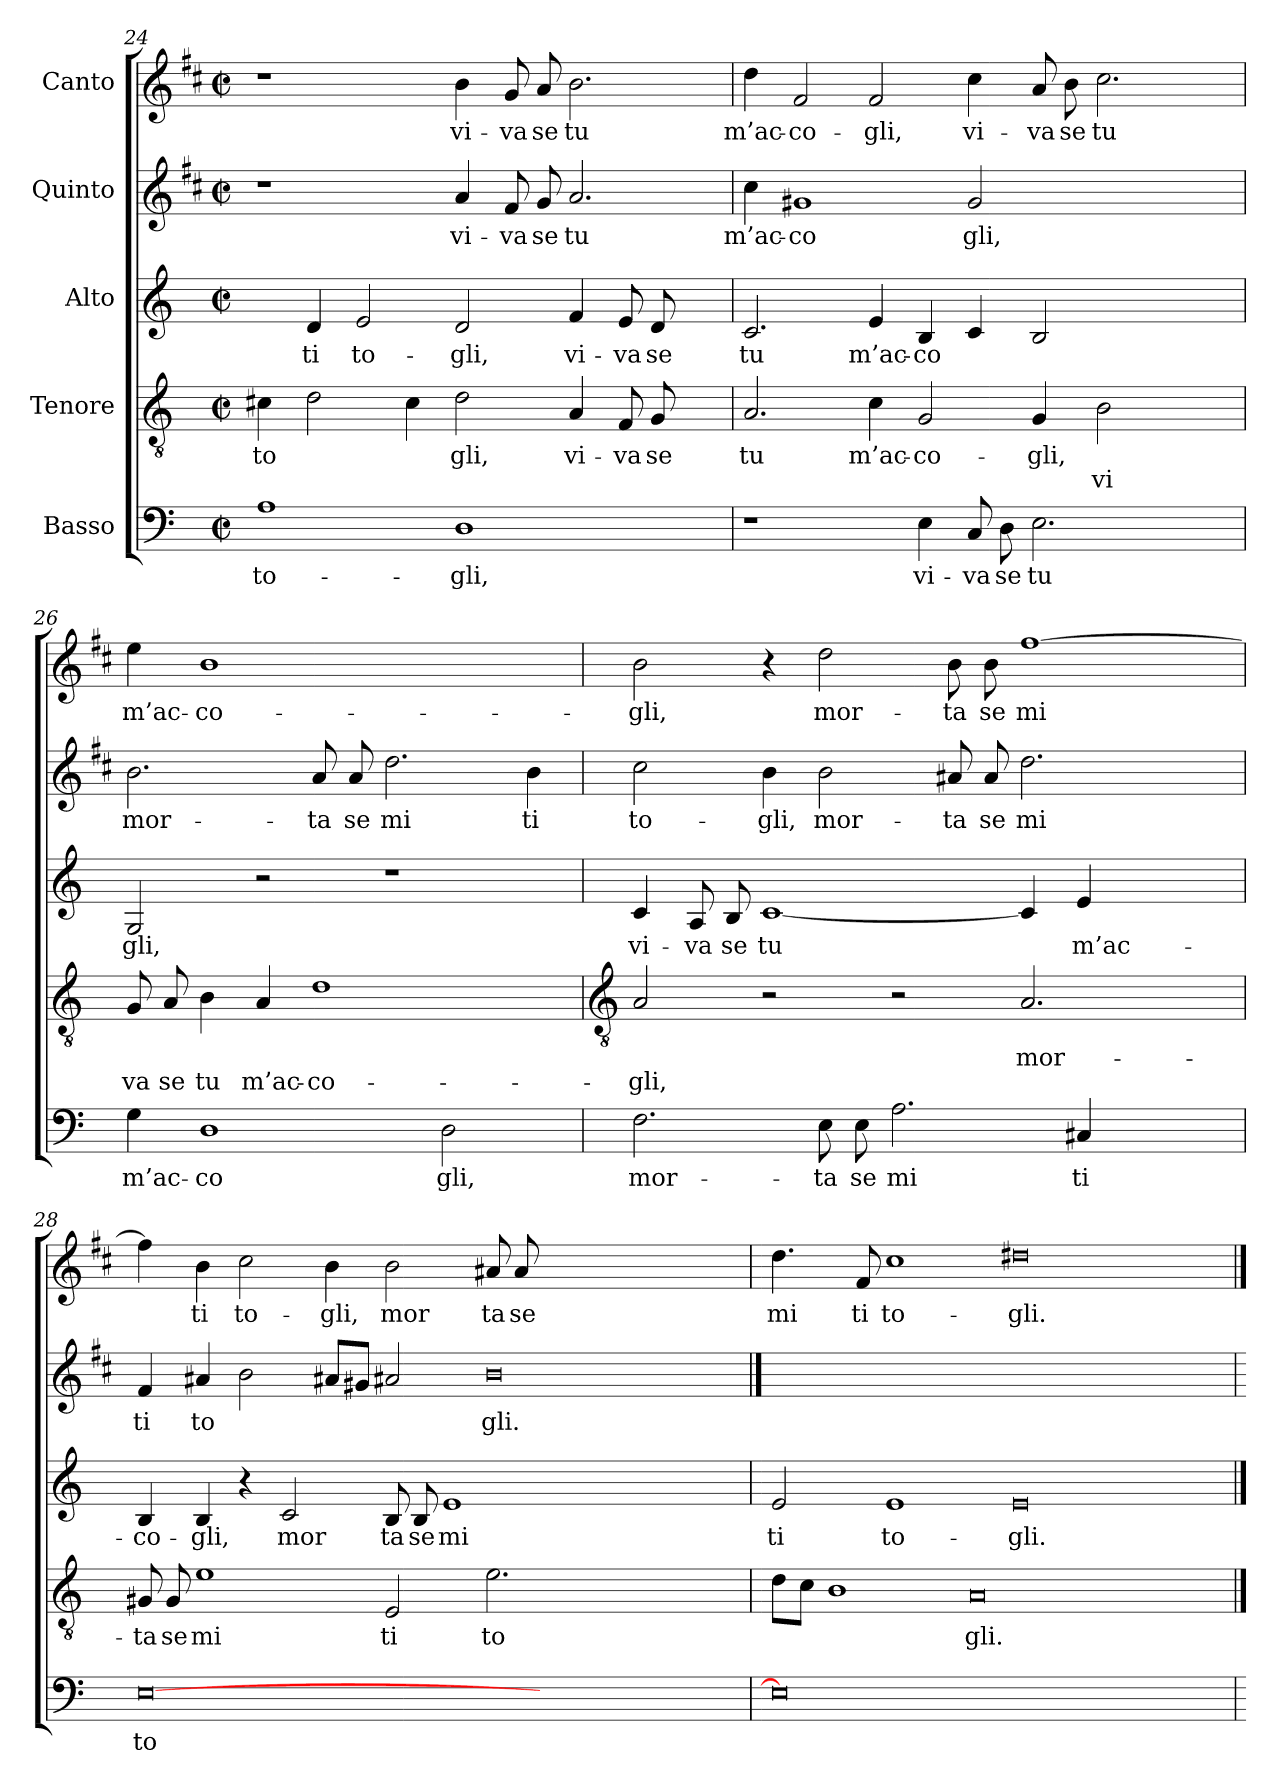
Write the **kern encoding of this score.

**kern	**text	**kern	**text	**text	**kern	**text	**kern	**text	**kern	**text
*part5	*part5	*part4	*part4	*part4	*part3	*part3	*part2	*part2	*part1	*part1
*staff5	*staff5	*staff4	*staff4	*staff4	*staff3	*staff3	*staff2	*staff2	*staff1	*staff1
*I"Basso	*	*I"Tenore	*	*	*I"Alto	*	*I"Quinto	*	*I"Canto	*
!!LO:LB:g=z
*clefF4	*	*clefGv2	*	*	*clefG2	*	*clefG2	*	*clefG2	*
*	*	*	*	*	*	*	*ITrd1c2	*	*ITrd1c2	*
*k[]	*	*k[]	*	*	*k[]	*	*k[]	*	*k[]	*
*C:	*	*C:	*	*	*C:	*	*C:	*	*C:	*
*M4/2	*	*M4/2	*	*	*M4/2	*	*M4/2	*	*M4/2	*
*met(c|)	*	*met(c|)	*	*	*met(c|)	*	*met(c|)	*	*met(c|)	*
=24	=24	=24	=24	=24	=24	=24	=24	=24	=24	=24
!	!LO:LY:b	!	!LO:LY:b	!	!	!	!	!	!	!
1A	to-	4c#X	to	.	4ayy]	.	1r	.	1r	.
!	!	!	!	!	!	!LO:LY:b	!	!	!	!
.	.	2d	.	.	4d	ti	.	.	.	.
!	!	!	!	!	!	!LO:LY:b	!	!	!	!
.	.	.	.	.	2e	to-	.	.	.	.
.	.	4c#	.	.	.	.	.	.	.	.
!	!LO:LY:b	!	!LO:LY:b	!	!	!LO:LY:b	!	!LO:LY:b	!	!LO:LY:b
1D	-gli,	2d	gli,	.	2d	-gli,	4g	vi-	4a	vi-
!	!	!	!	!	!	!	!	!LO:LY:b	!	!LO:LY:b
.	.	.	.	.	.	.	8e	-va	8f	-va
!	!	!	!	!	!	!	!	!LO:LY:b	!	!LO:LY:b
.	.	.	.	.	.	.	8f	se	8g	se
!	!	!	!LO:LY:b	!	!	!LO:LY:b	!	!LO:LY:b	!	!LO:LY:b
.	.	4A	vi-	.	4f	vi-	2.g	tu	2.a	tu
!	!	!	!LO:LY:b	!	!	!LO:LY:b	!	!	!	!
.	.	8F	-va	.	8e	-va	.	.	.	.
!	!	!	!LO:LY:b	!	!	!LO:LY:b	!	!	!	!
.	.	8G	se	.	8d	se	.	.	.	.
4ryy	.	4ryy	.	.	4ryy	.	.	.	.	.
=25	=25	=25	=25	=25	=25	=25	=25	=25	=25	=25
!	!	!	!LO:LY:b	!	!	!LO:LY:b	!	!LO:LY:b	!	!LO:LY:b
1r	.	2.A	tu	.	2.c	tu	4b	m’ac-	4cc	m’ac-
!	!	!	!	!	!	!	!	!LO:LY:b	!	!LO:LY:b
.	.	.	.	.	.	.	1f#X	-co	2e	-co-
!	!	!	!LO:LY:b	!	!	!LO:LY:b	!	!	!	!LO:LY:b
.	.	4c	m’ac-	.	4e	m’ac-	.	.	2e	-gli,
!	!LO:LY:b	!	!LO:LY:b	!	!	!LO:LY:b	!	!	!	!
4E	vi-	2G	-co-	.	4B	-co	.	.	.	.
!	!LO:LY:b	!	!	!	!	!	!	!LO:LY:b	!	!LO:LY:b
8C	-va	.	.	.	4c	.	2f#	gli,	4b	vi-
!	!LO:LY:b	!	!	!	!	!	!	!	!	!
8D	se	.	.	.	.	.	.	.	.	.
!	!LO:LY:b	!	!LO:LY:b	!	!	!	!	!	!	!LO:LY:b
2.E	tu	4G	-gli,	.	2B	.	.	.	8g	-va
!	!	!	!	!	!	!	!	!	!	!LO:LY:b
.	.	.	.	.	.	.	.	.	8a	se
!	!	!	!	!LO:LY:b	!	!	!	!	!	!LO:LY:b
.	.	2B	.	vi	.	.	2.ryy	.	2.b	tu
.	.	.	.	.	2ryy	.	.	.	.	.
4ryy	.	4ryy	.	.	.	.	.	.	.	.
!!LO:LB:g=z
=26	=26	=26	=26	=26	=26	=26	=26	=26	=26	=26
!	!LO:LY:b	!	!	!LO:LY:b	!	!LO:LY:b	!	!LO:LY:b	!	!LO:LY:b
4G	m’ac-	8G	.	va	2G	gli,	2.a	mor-	4dd	m’ac-
!	!	!	!	!LO:LY:b	!	!	!	!	!	!
.	.	8A	.	se	.	.	.	.	.	.
!	!LO:LY:b	!	!	!LO:LY:b	!	!	!	!	!	!LO:LY:b
1D	-co	4B	.	tu	.	.	.	.	1a	-co-
!	!	!	!	!LO:LY:b	!	!	!	!	!	!
.	.	4A	.	m’ac-	2r	.	.	.	.	.
!	!	!	!	!LO:LY:b	!	!	!	!LO:LY:b	!	!
.	.	1d	.	-co-	.	.	8g	-ta	.	.
!	!	!	!	!	!	!	!	!LO:LY:b	!	!
.	.	.	.	.	.	.	8g	se	.	.
!	!	!	!	!	!	!	!	!LO:LY:b	!	!
.	.	.	.	.	1r	.	2.cc	mi	.	.
!	!LO:LY:b	!	!	!	!	!	!	!	!	!
2D	gli,	.	.	.	.	.	.	.	2.ryy	.
!	!	!	!	!	!	!	!	!LO:LY:b	!	!
4ryy	.	4ryy	.	.	.	.	4a	ti	.	.
!!LO:LB:g=z
=27	=27	=27	=27	=27	=27	=27	=27	=27	=27	=27
*	*	*clefGv2	*	*	*	*	*	*	*	*
!	!LO:LY:b	!	!	!LO:LY:b	!	!LO:LY:b	!	!LO:LY:b	!	!LO:LY:b
2.F	mor-	2A	.	-gli,	4c	vi-	2b	to-	2a	-gli,
!	!	!	!	!	!	!LO:LY:b	!	!	!	!
.	.	.	.	.	8A	-va	.	.	.	.
!	!	!	!	!	!	!LO:LY:b	!	!	!	!
.	.	.	.	.	8B	se	.	.	.	.
!	!	!	!	!	!	!LO:LY:b	!	!LO:LY:b	!	!
.	.	2r	.	.	[1c	tu	4a	-gli,	4r	.
!	!LO:LY:b	!	!	!	!	!	!	!LO:LY:b	!	!LO:LY:b
8E	-ta	.	.	.	.	.	2a	mor-	2cc	mor-
!	!LO:LY:b	!	!	!	!	!	!	!	!	!
8E	se	.	.	.	.	.	.	.	.	.
!	!LO:LY:b	!	!	!	!	!	!	!	!	!
2.A	mi	2r	.	.	.	.	.	.	.	.
!	!	!	!	!	!	!	!	!LO:LY:b	!	!LO:LY:b
.	.	.	.	.	.	.	8g#X	-ta	8a	-ta
!	!	!	!	!	!	!	!	!LO:LY:b	!	!LO:LY:b
.	.	.	.	.	.	.	8g#	se	8a	se
!	!	!	!LO:LY:b	!	!	!	!	!LO:LY:b	!	!LO:LY:b
.	.	2.A	mor-	.	4c]	.	2.cc	mi	[1ee	mi
!	!LO:LY:b	!	!	!	!	!LO:LY:b	!	!	!	!
4C#X	ti	.	.	.	4e	m’ac-	.	.	.	.
2ryy	.	.	.	.	2ryy	.	.	.	.	.
.	.	4ryy	.	.	.	.	4ryy	.	.	.
=28	=28	=28	=28	=28	=28	=28	=28	=28	=28	=28
!	!LO:LY:b	!	!LO:LY:b	!	!	!LO:LY:b	!	!LO:LY:b	!	!
[0E	to	8G#X	-ta	.	4B	-co-	4e	ti	4ee]	.
!	!	!	!LO:LY:b	!	!	!	!	!	!	!
.	.	8G#	se	.	.	.	.	.	.	.
!	!	!	!LO:LY:b	!	!	!LO:LY:b	!	!LO:LY:b	!	!LO:LY:b
.	.	1e	mi	.	4B	-gli,	4g#X	to	4a	ti
!	!	!	!	!	!	!	!	!	!	!LO:LY:b
.	.	.	.	.	4r	.	2a	.	2b	to-
!	!	!	!	!	!	!LO:LY:b	!	!	!	!
.	.	.	.	.	2c	mor	.	.	.	.
!	!	!	!	!	!	!	!	!	!	!LO:LY:b
.	.	.	.	.	.	.	8g#XL	.	4a	-gli,
.	.	.	.	.	.	.	8f#XJ	.	.	.
!	!	!	!LO:LY:b	!	!	!LO:LY:b	!	!	!	!LO:LY:b
.	.	2E	ti	.	8B	ta	2g#X	.	2a	mor
!	!	!	!	!	!	!LO:LY:b	!	!	!	!
.	.	.	.	.	8B	se	.	.	.	.
!	!	!	!	!	!	!LO:LY:b	!	!	!	!
.	.	.	.	.	1e	mi	.	.	.	.
!	!	!	!LO:LY:b	!	!	!	!	!LO:LY:b	!	!LO:LY:b
.	.	2.e	to	.	.	.	0a	gli.	8g#X	ta
!	!	!	!	!	!	!	!	!	!	!LO:LY:b
.	.	.	.	.	.	.	.	.	8g#	se
1..ryy	.	.	.	.	.	.	.	.	1..ryy	.
.	.	1ryy	.	.	1ryy	.	.	.	.	.
.	.	4ryy	.	.	4ryy	.	.	.	.	.
=29	=29	=29	=29	=29	=29	=29	==29	=29	=29	=29
!	!	!	!	!	!	!LO:LY:b	!	!	!	!LO:LY:b
0E]	.	8dL	.	.	2e	ti	0ryy	.	4.cc	mi
.	.	8cJ	.	.	.	.	.	.	.	.
.	.	1B	.	.	.	.	.	.	.	.
!	!	!	!	!	!	!	!	!	!	!LO:LY:b
.	.	.	.	.	.	.	.	.	8e	ti
!	!	!	!	!	!	!LO:LY:b	!	!	!	!LO:LY:b
.	.	.	.	.	1e	to-	.	.	1b	to-
!	!	!	!LO:LY:b	!	!	!	!	!	!	!
.	.	0A	gli.	.	.	.	.	.	.	.
!	!	!	!	!	!	!LO:LY:b	!	!	!	!LO:LY:b
.	.	.	.	.	0e	-gli.	.	.	0cc#X	-gli.
1.ryy	.	.	.	.	.	.	1.ryy	.	.	.
.	.	4ryy	.	.	.	.	.	.	.	.
=	==	==	==	==	==	==	=	==	==	==
*-	*-	*-	*-	*-	*-	*-	*-	*-	*-	*-
